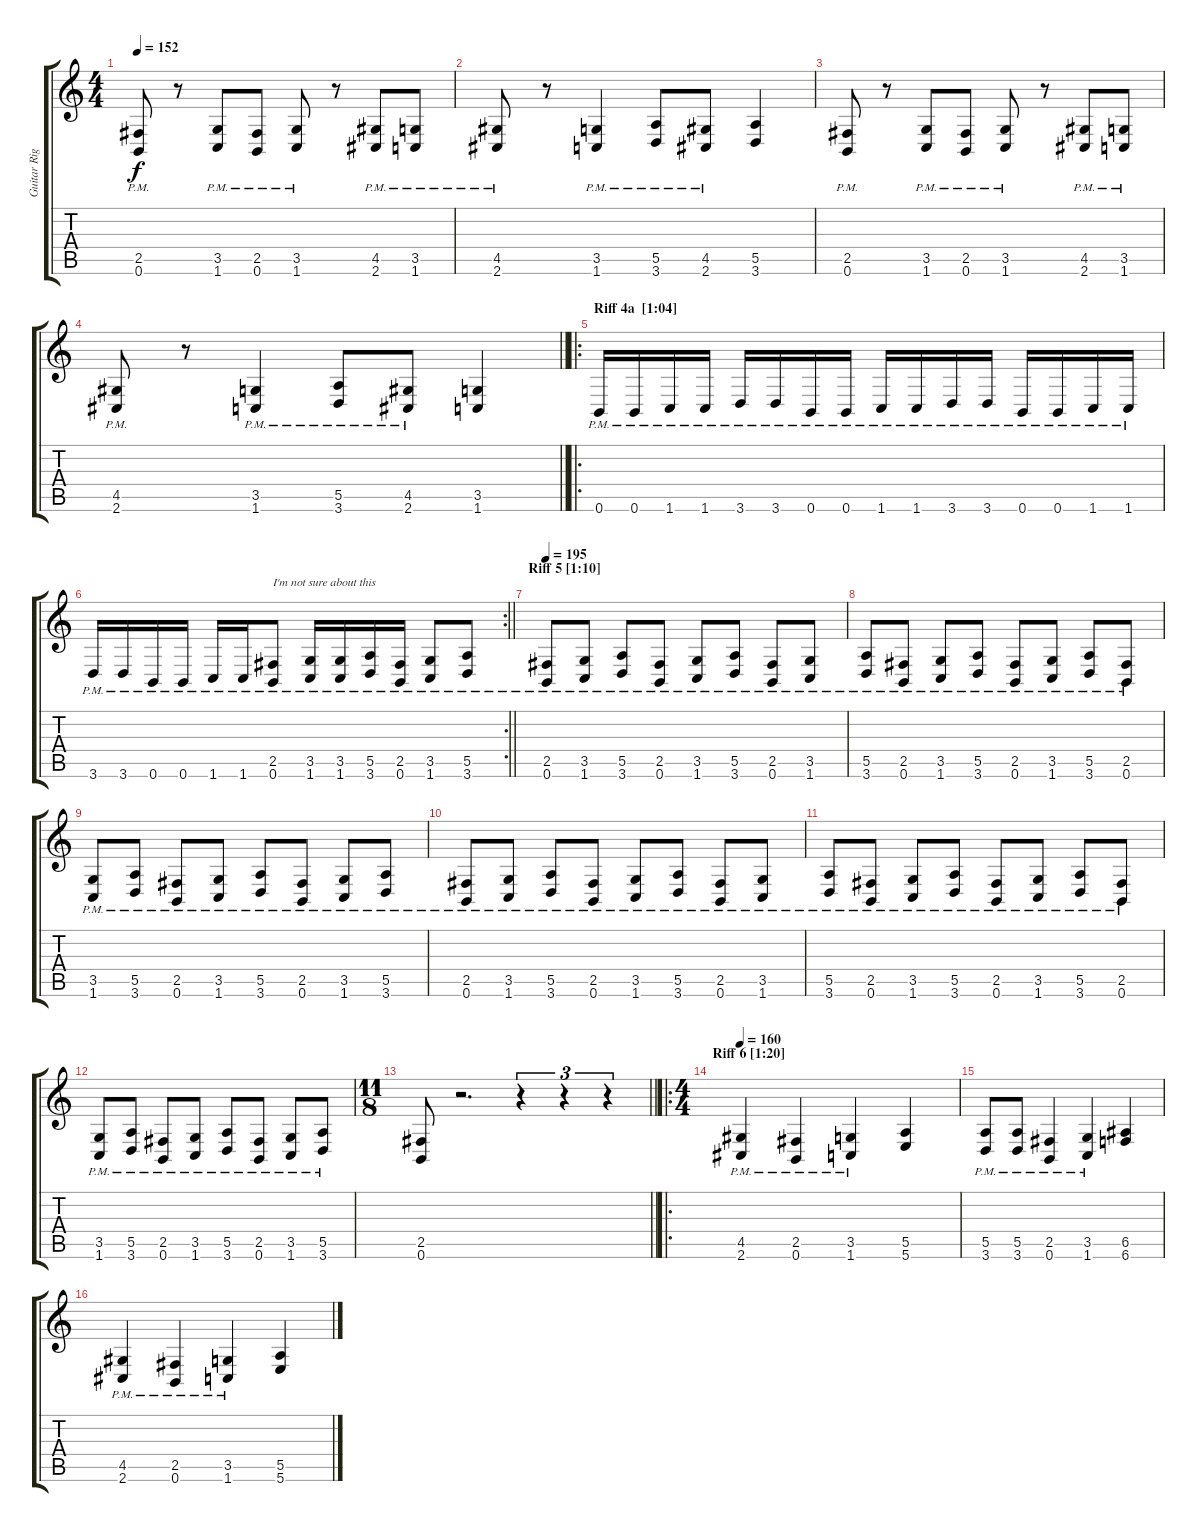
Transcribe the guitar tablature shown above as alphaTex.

\track ("Guitar RighT" "Guitar Rig") {instrument overdrivenguitar}
\staff {score tabs}
\tuning (B3 Gb3 D3 A2 E2 B1) {hide}
\ts (4 4)
\tempo 152
\clef g2
\ks c
(2.5{pm} 0.6{pm}).8{dy f} r.8 (3.5{pm} 1.6{pm}).8 (2.5{pm} 0.6{pm}).8 (3.5{pm} 1.6{pm}).8 r.8 (4.5{pm} 2.6{pm}).8 (3.5{pm} 1.6{pm}).8 |
(4.5{pm} 2.6{pm}).8 r.8 (3.5{pm} 1.6{pm}).4 (5.5{pm} 3.6{pm}).8 (4.5{pm} 2.6{pm}).8 (5.5 3.6).4 |
(2.5{pm} 0.6{pm}).8 r.8 (3.5{pm} 1.6{pm}).8 (2.5{pm} 0.6{pm}).8 (3.5{pm} 1.6{pm}).8 r.8 (4.5{pm} 2.6{pm}).8 (3.5{pm} 1.6{pm}).8 |
\barLineRight lightlight
(4.5{pm} 2.6{pm}).8 r.8 (3.5{pm} 1.6{pm}).4 (5.5{pm} 3.6{pm}).8 (4.5{pm} 2.6{pm}).8 (3.5 1.6).4 |
\ro
\section ("" "Riff 4a  [1:04]")
0.6{pm}.16 0.6{pm}.16 1.6{pm}.16 1.6{pm}.16 3.6{pm}.16 3.6{pm}.16 0.6{pm}.16 0.6{pm}.16 1.6{pm}.16 1.6{pm}.16 3.6{pm}.16 3.6{pm}.16 0.6{pm}.16 0.6{pm}.16 1.6{pm}.16 1.6{pm}.16 |
\rc 2
\barLineRight lightlight
3.6{pm}.16 3.6{pm}.16 0.6{pm}.16 0.6{pm}.16 1.6{pm}.16 1.6{pm}.16 (2.5{pm} 0.6{pm}).8{txt "I'm not sure about this"} (3.5{pm} 1.6{pm}).16 (3.5{pm} 1.6{pm}).16 (5.5{pm} 3.6{pm}).16 (2.5{pm} 0.6{pm}).16 (3.5{pm} 1.6{pm}).8 (5.5{pm} 3.6{pm}).8 |
\section ("" "Riff 5 [1:10]")
\tempo 195
(2.5{pm} 0.6{pm}).8 (3.5{pm} 1.6{pm}).8 (5.5{pm} 3.6{pm}).8 (2.5{pm} 0.6{pm}).8 (3.5{pm} 1.6{pm}).8 (5.5{pm} 3.6{pm}).8 (2.5{pm} 0.6{pm}).8 (3.5{pm} 1.6{pm}).8 |
(5.5{pm} 3.6{pm}).8 (2.5{pm} 0.6{pm}).8 (3.5{pm} 1.6{pm}).8 (5.5{pm} 3.6{pm}).8 (2.5{pm} 0.6{pm}).8 (3.5{pm} 1.6{pm}).8 (5.5{pm} 3.6{pm}).8 (2.5{pm} 0.6{pm}).8 |
(3.5{pm} 1.6{pm}).8 (5.5{pm} 3.6{pm}).8 (2.5{pm} 0.6{pm}).8 (3.5{pm} 1.6{pm}).8 (5.5{pm} 3.6{pm}).8 (2.5{pm} 0.6{pm}).8 (3.5{pm} 1.6{pm}).8 (5.5{pm} 3.6{pm}).8 |
(2.5{pm} 0.6{pm}).8 (3.5{pm} 1.6{pm}).8 (5.5{pm} 3.6{pm}).8 (2.5{pm} 0.6{pm}).8 (3.5{pm} 1.6{pm}).8 (5.5{pm} 3.6{pm}).8 (2.5{pm} 0.6{pm}).8 (3.5{pm} 1.6{pm}).8 |
(5.5{pm} 3.6{pm}).8 (2.5{pm} 0.6{pm}).8 (3.5{pm} 1.6{pm}).8 (5.5{pm} 3.6{pm}).8 (2.5{pm} 0.6{pm}).8 (3.5{pm} 1.6{pm}).8 (5.5{pm} 3.6{pm}).8 (2.5{pm} 0.6{pm}).8 |
(3.5{pm} 1.6{pm}).8 (5.5{pm} 3.6{pm}).8 (2.5{pm} 0.6{pm}).8 (3.5{pm} 1.6{pm}).8 (5.5{pm} 3.6{pm}).8 (2.5{pm} 0.6{pm}).8 (3.5{pm} 1.6{pm}).8 (5.5{pm} 3.6{pm}).8 |
\ts (11 8)
\barLineRight lightlight
(2.5 0.6).8 r.2{d} r.4{tu (3 2)} r.4{tu (3 2)} r.4{tu (3 2)} |
\ro
\ts (4 4)
\section ("" "Riff 6 [1:20]")
\tempo 160
(4.5{pm} 2.6{pm}).4 (2.5{pm} 0.6{pm}).4 (3.5{pm} 1.6{pm}).4 (5.5 5.6).4 |
(5.5{pm} 3.6{pm}).8 (5.5{pm} 3.6{pm}).8 (2.5{pm} 0.6{pm}).4 (3.5{pm} 1.6{pm}).4 (6.5 6.6).4 |
(4.5{pm} 2.6{pm}).4 (2.5{pm} 0.6{pm}).4 (3.5{pm} 1.6{pm}).4 (5.5 5.6).4
